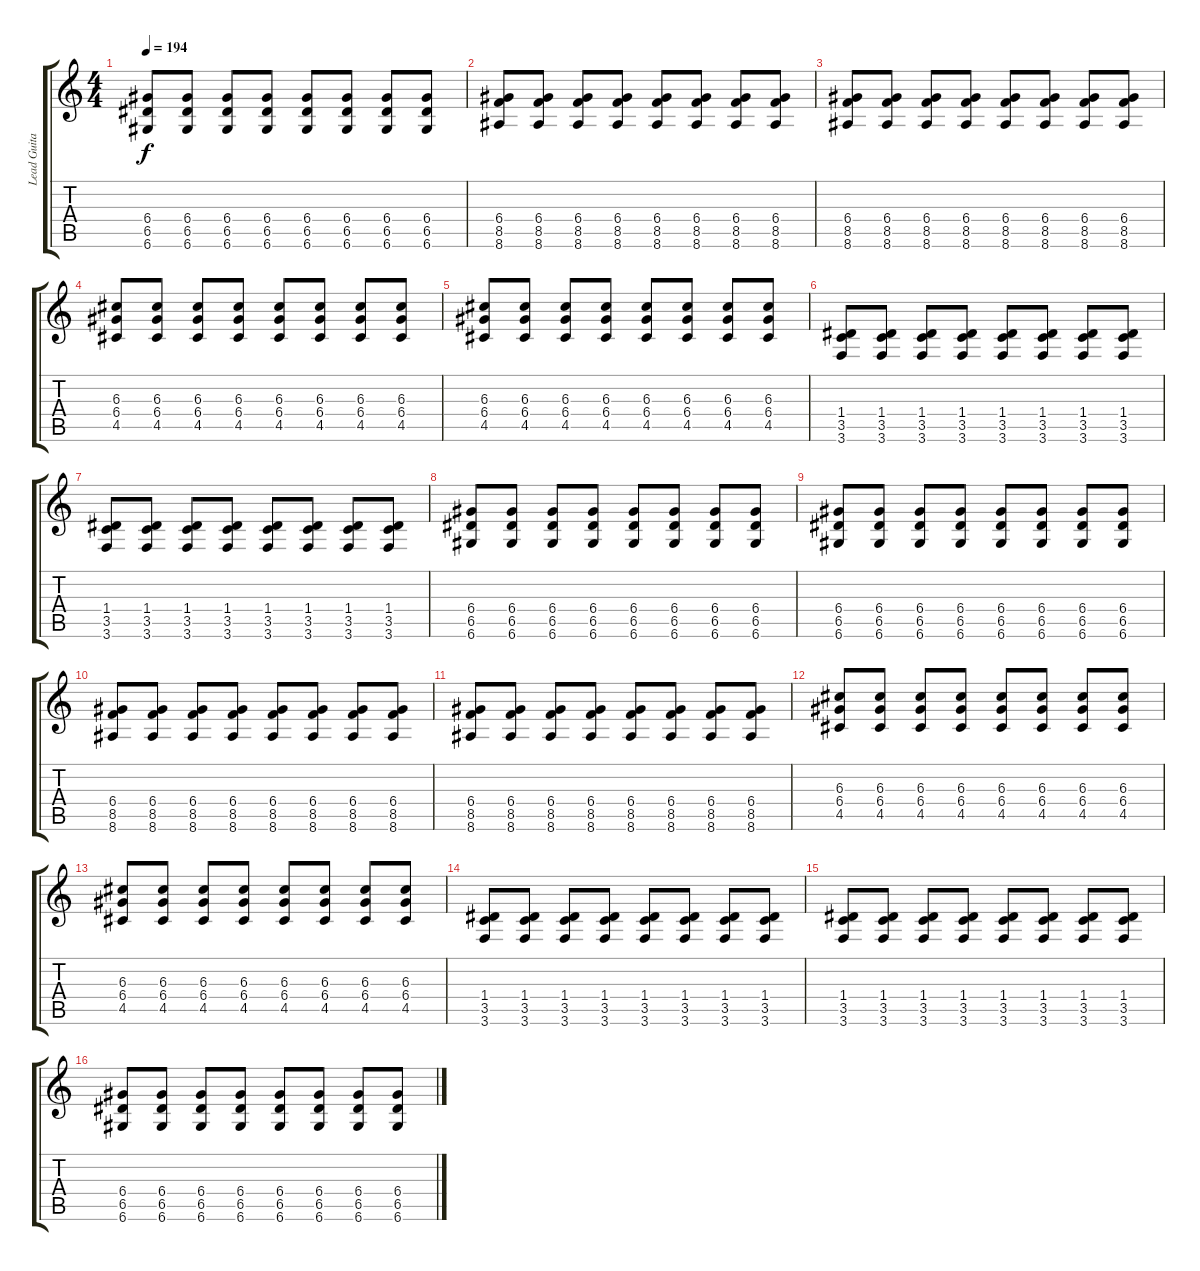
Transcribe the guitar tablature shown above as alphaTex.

\track ("Lead Guitar" "Lead Guita") {instrument distortionguitar}
\staff {score tabs}
\tuning (E4 B3 G3 D3 A2 D2) {hide}
\ts (4 4)
\tempo 194
\clef g2
\ks c
(6.4 6.5 6.6).8{dy f} (6.4 6.5 6.6).8 (6.4 6.5 6.6).8 (6.4 6.5 6.6).8 (6.4 6.5 6.6).8 (6.4 6.5 6.6).8 (6.4 6.5 6.6).8 (6.4 6.5 6.6).8 |
(6.4 8.5 8.6).8 (6.4 8.5 8.6).8 (6.4 8.5 8.6).8 (6.4 8.5 8.6).8 (6.4 8.5 8.6).8 (6.4 8.5 8.6).8 (6.4 8.5 8.6).8 (6.4 8.5 8.6).8 |
(6.4 8.5 8.6).8 (6.4 8.5 8.6).8 (6.4 8.5 8.6).8 (6.4 8.5 8.6).8 (6.4 8.5 8.6).8 (6.4 8.5 8.6).8 (6.4 8.5 8.6).8 (6.4 8.5 8.6).8 |
(6.3 6.4 4.5).8 (6.3 6.4 4.5).8 (6.3 6.4 4.5).8 (6.3 6.4 4.5).8 (6.3 6.4 4.5).8 (6.3 6.4 4.5).8 (6.3 6.4 4.5).8 (6.3 6.4 4.5).8 |
(6.3 6.4 4.5).8 (6.3 6.4 4.5).8 (6.3 6.4 4.5).8 (6.3 6.4 4.5).8 (6.3 6.4 4.5).8 (6.3 6.4 4.5).8 (6.3 6.4 4.5).8 (6.3 6.4 4.5).8 |
(1.4 3.5 3.6).8 (1.4 3.5 3.6).8 (1.4 3.5 3.6).8 (1.4 3.5 3.6).8 (1.4 3.5 3.6).8 (1.4 3.5 3.6).8 (1.4 3.5 3.6).8 (1.4 3.5 3.6).8 |
(1.4 3.5 3.6).8 (1.4 3.5 3.6).8 (1.4 3.5 3.6).8 (1.4 3.5 3.6).8 (1.4 3.5 3.6).8 (1.4 3.5 3.6).8 (1.4 3.5 3.6).8 (1.4 3.5 3.6).8 |
(6.4 6.5 6.6).8 (6.4 6.5 6.6).8 (6.4 6.5 6.6).8 (6.4 6.5 6.6).8 (6.4 6.5 6.6).8 (6.4 6.5 6.6).8 (6.4 6.5 6.6).8 (6.4 6.5 6.6).8 |
(6.4 6.5 6.6).8 (6.4 6.5 6.6).8 (6.4 6.5 6.6).8 (6.4 6.5 6.6).8 (6.4 6.5 6.6).8 (6.4 6.5 6.6).8 (6.4 6.5 6.6).8 (6.4 6.5 6.6).8 |
(6.4 8.5 8.6).8 (6.4 8.5 8.6).8 (6.4 8.5 8.6).8 (6.4 8.5 8.6).8 (6.4 8.5 8.6).8 (6.4 8.5 8.6).8 (6.4 8.5 8.6).8 (6.4 8.5 8.6).8 |
(6.4 8.5 8.6).8 (6.4 8.5 8.6).8 (6.4 8.5 8.6).8 (6.4 8.5 8.6).8 (6.4 8.5 8.6).8 (6.4 8.5 8.6).8 (6.4 8.5 8.6).8 (6.4 8.5 8.6).8 |
(6.3 6.4 4.5).8 (6.3 6.4 4.5).8 (6.3 6.4 4.5).8 (6.3 6.4 4.5).8 (6.3 6.4 4.5).8 (6.3 6.4 4.5).8 (6.3 6.4 4.5).8 (6.3 6.4 4.5).8 |
(6.3 6.4 4.5).8 (6.3 6.4 4.5).8 (6.3 6.4 4.5).8 (6.3 6.4 4.5).8 (6.3 6.4 4.5).8 (6.3 6.4 4.5).8 (6.3 6.4 4.5).8 (6.3 6.4 4.5).8 |
(1.4 3.5 3.6).8 (1.4 3.5 3.6).8 (1.4 3.5 3.6).8 (1.4 3.5 3.6).8 (1.4 3.5 3.6).8 (1.4 3.5 3.6).8 (1.4 3.5 3.6).8 (1.4 3.5 3.6).8 |
(1.4 3.5 3.6).8 (1.4 3.5 3.6).8 (1.4 3.5 3.6).8 (1.4 3.5 3.6).8 (1.4 3.5 3.6).8 (1.4 3.5 3.6).8 (1.4 3.5 3.6).8 (1.4 3.5 3.6).8 |
(6.4 6.5 6.6).8 (6.4 6.5 6.6).8 (6.4 6.5 6.6).8 (6.4 6.5 6.6).8 (6.4 6.5 6.6).8 (6.4 6.5 6.6).8 (6.4 6.5 6.6).8 (6.4 6.5 6.6).8
